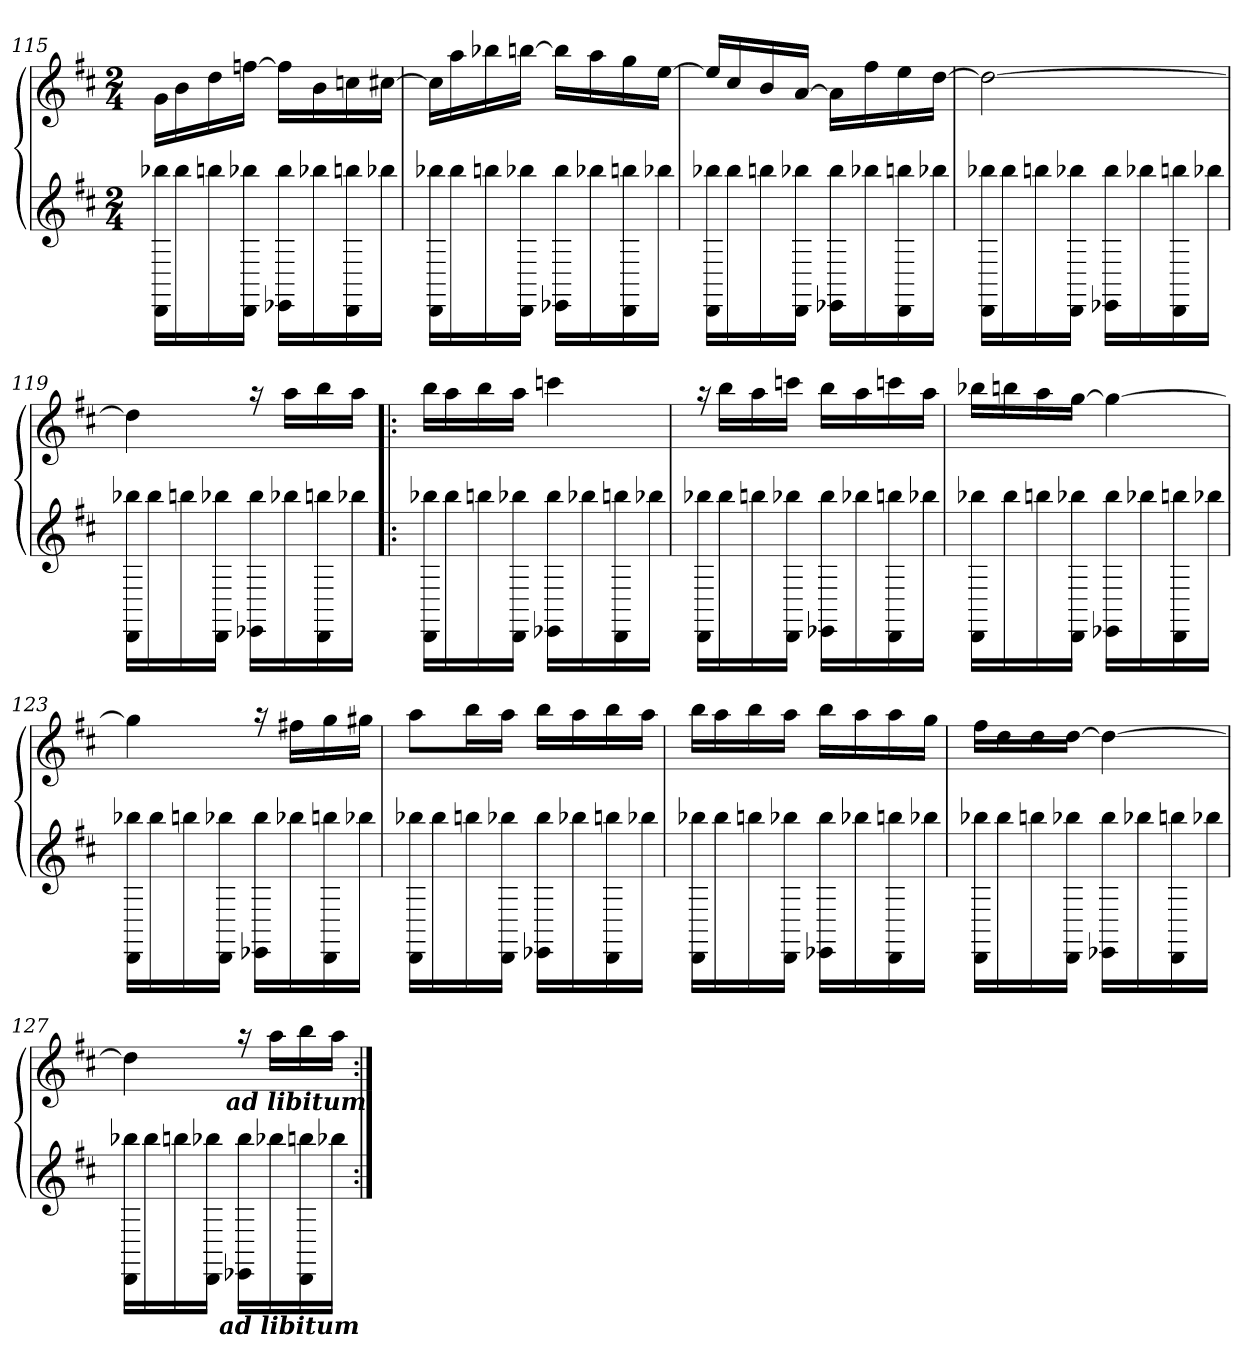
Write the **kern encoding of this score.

**kern	**kern
*part2	*part1
*staff2	*staff1
*clefG2	*clefG2
*k[f#c#]	*k[f#c#]
*D:	*D:
*M2/4	*M2/4
=115	=115
*	*^
16DD\ 16bb-X\LL	16g\LL	2ryy
16bb-\	16b\	.
16bbn\	16dd\	.
16DD\ 16bb-X\JJ	[<16ffn\JJ	.
16EE-X\ 16bb-\LL	16ff\LL]	.
16bb-X\	16b\	.
16DD\ 16bbn\	16ccn\	.
16bb-X\JJ	[<16cc#X\JJ	.
!!LO:LB:g=z	!!
=116	=116	=116
16DD\ 16bb-X\LL	16cc#\LL]	2ryy
16bb-\	16aa\	.
16bbn\	16bb-X\	.
16DD\ 16bb-X\JJ	[<16bbn\JJ	.
16EE-X\ 16bb-\LL	16bb\LL]	.
16bb-X\	16aa\	.
16DD\ 16bbn\	16gg\	.
16bb-X\JJ	[<16ee\JJ	.
=117	=117	=117
16DD\ 16bb-X\LL	16ee/LL]	2ryy
16bb-\	16cc#/	.
16bbn\	16b/	.
16DD\ 16bb-X\JJ	[>16a/JJ	.
16EE-X\ 16bb-\LL	16a\LL]	.
16bb-X\	16ff#\	.
16DD\ 16bbn\	16ee\	.
16bb-X\JJ	[<16dd\JJ	.
=118	=118	=118
16DD\ 16bb-X\LL	2dd\_	2ryy
16bb-\	.	.
16bbn\	.	.
16DD\ 16bb-X\JJ	.	.
16EE-X\ 16bb-\LL	.	.
16bb-X\	.	.
16DD\ 16bbn\	.	.
16bb-X\JJ	.	.
=119	=119	=119
16DD\ 16bb-X\LL	4dd\]	2ryy
16bb-\	.	.
16bbn\	.	.
16DD\ 16bb-X\JJ	.	.
16EE-X\ 16bb-\LL	16raa	.
16bb-X\	16aa\LL	.
16DD\ 16bbn\	16bb\	.
16bb-X\JJ	16aa\JJ	.
=120!|:	=120!|:	=120!|:
16DD\ 16bb-X\LL	16bb\LL	2ryy
16bb-\	16aa\	.
16bbn\	16bb\	.
16DD\ 16bb-X\JJ	16aa\JJ	.
16EE-X\ 16bb-\LL	4cccn\	.
16bb-X\	.	.
16DD\ 16bbn\	.	.
16bb-X\JJ	.	.
=121	=121	=121
16DD\ 16bb-X\LL	16raa	2ryy
16bb-\	16bb\LL	.
16bbn\	16aa\	.
16DD\ 16bb-X\JJ	16cccn\JJ	.
16EE-X\ 16bb-\LL	16bb\LL	.
16bb-X\	16aa\	.
16DD\ 16bbn\	16cccn\	.
16bb-X\JJ	16aa\JJ	.
!!LO:LB:g=z	!!
=122	=122	=122
16DD\ 16bb-X\LL	16bb-X\LL	2ryy
16bb-\	16bbn\	.
16bbn\	16aa\	.
16DD\ 16bb-X\JJ	[<16gg\JJ	.
16EE-X\ 16bb-\LL	4gg\_	.
16bb-X\	.	.
16DD\ 16bbn\	.	.
16bb-X\JJ	.	.
=123	=123	=123
16DD\ 16bb-X\LL	4gg\]	2ryy
16bb-\	.	.
16bbn\	.	.
16DD\ 16bb-X\JJ	.	.
16EE-X\ 16bb-\LL	16raa	.
16bb-X\	16ff#X\LL	.
16DD\ 16bbn\	16gg\	.
16bb-X\JJ	16gg#X\JJ	.
=124	=124	=124
16DD\ 16bb-X\LL	8aa\L	2ryy
16bb-\	.	.
16bbn\	16bb\L	.
16DD\ 16bb-X\JJ	16aa\JJ	.
16EE-X\ 16bb-\LL	16bb\LL	.
16bb-X\	16aa\	.
16DD\ 16bbn\	16bb\	.
16bb-X\JJ	16aa\JJ	.
=125	=125	=125
16DD\ 16bb-X\LL	16bb\LL	2ryy
16bb-\	16aa\	.
16bbn\	16bb\	.
16DD\ 16bb-X\JJ	16aa\JJ	.
16EE-X\ 16bb-\LL	16bb\LL	.
16bb-X\	16aa\	.
16DD\ 16bbn\	16aa\	.
16bb-X\JJ	16gg\JJ	.
=126	=126	=126
16DD\ 16bb-X\LL	16ff#\LL	2ryy
16bb-\	16dd\	.
16bbn\	16dd\	.
16DD\ 16bb-X\JJ	[<16dd\JJ	.
16EE-X\ 16bb-\LL	4dd\_	.
16bb-X\	.	.
16DD\ 16bbn\	.	.
16bb-X\JJ	.	.
=127	=127	=127
*^	*	*^
16DD\ 16bb-X\LL	8..ryy	4dd\]	2ryy	6ryy
16bb-\	.	.	.	.
16bbn\	.	.	.	.
.	.	.	.	24.ryy
16DD\ 16bb-X\JJ	.	.	.	.
!	!LO:TX:b:Bi:t=ad libitum	!	!	!
.	4ryy	.	.	.
!	!	!	!	!LO:TX:b:Bi:t=ad libitum
.	.	.	.	6ryy
16EE-X\ 16bb-\LL	.	16raa	.	.
16bb-X\	.	16aa\LL	.	.
16DD\ 16bbn\	.	16bb\	.	.
.	.	.	.	12ryy
16bb-X\JJ	.	16aa\JJ	.	.
.	32ryy	.	.	.
.	.	.	.	48ryy
*v	*v	*	*	*
*	*v	*v	*v
=:|!	=:|!
*-	*-
